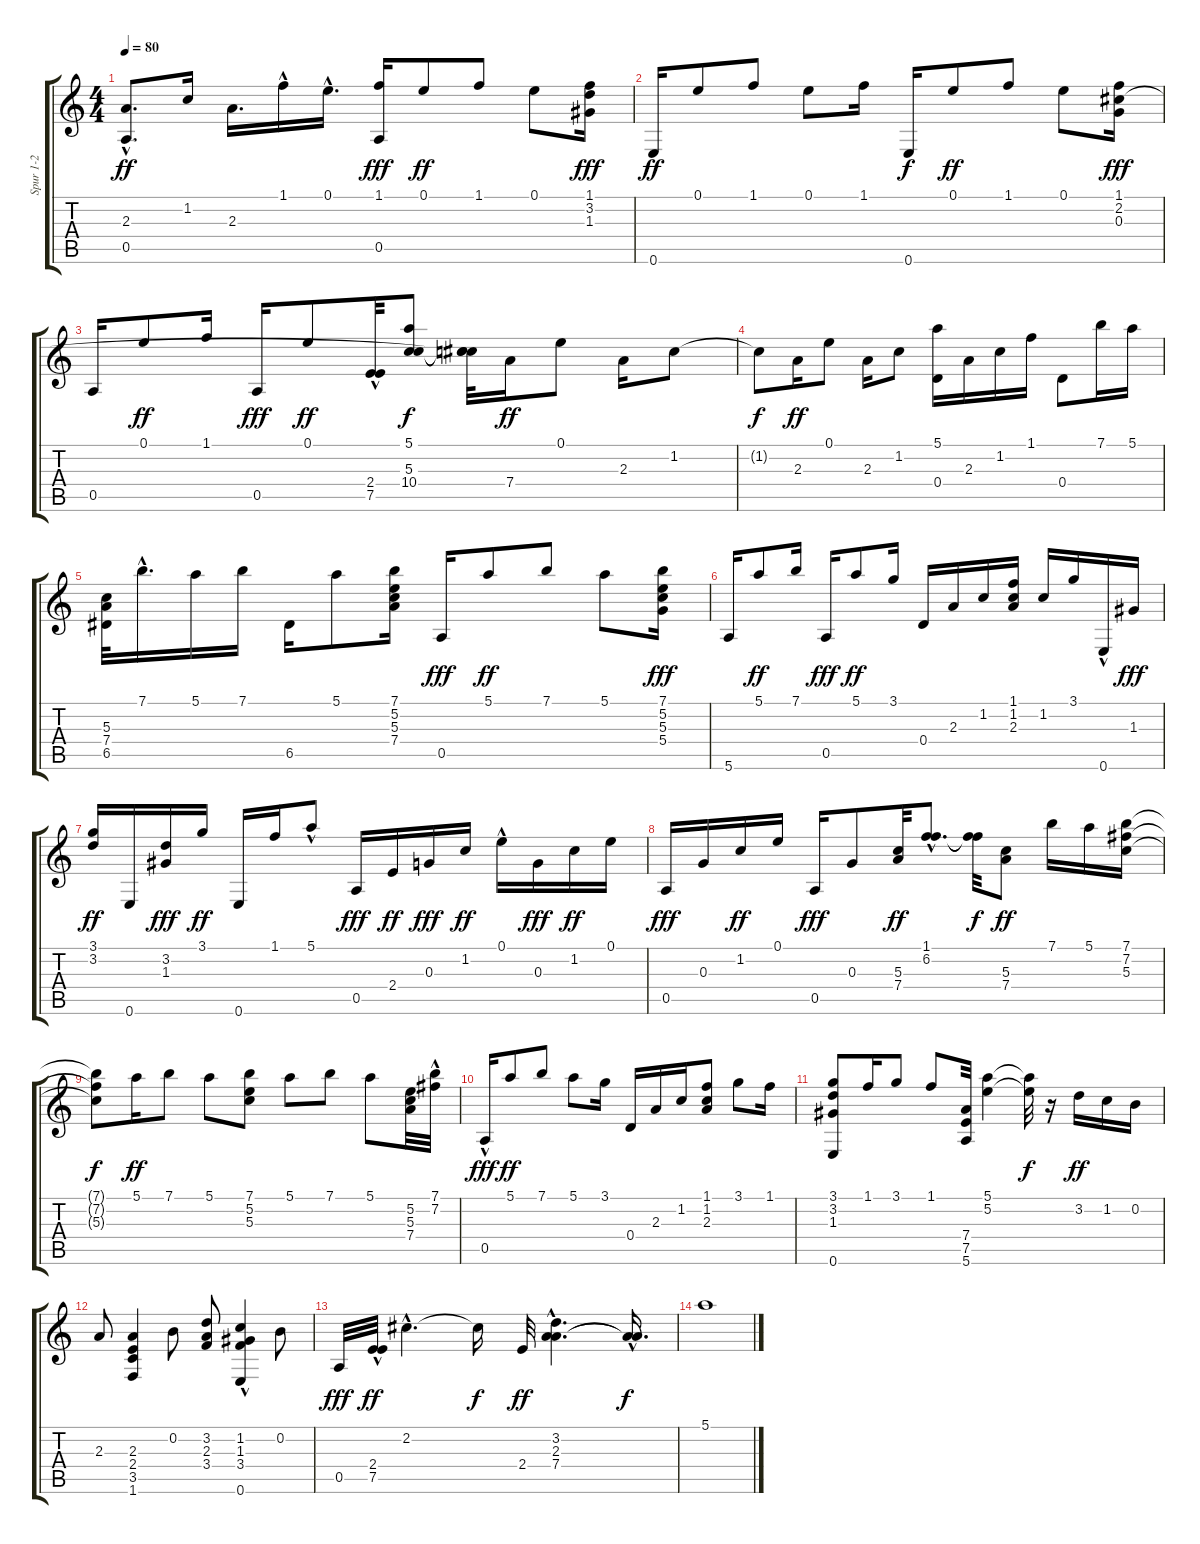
\track ("Spur 1-2" "Spur 1-2") {instrument acousticguitarnylon}
\staff {score tabs}
\tuning (E4 B3 G3 D3 A2 E2) {hide}
\ts (4 4)
\tempo 80
\clef g2
\ks c
(2.3{hac} 0.5{hac}).8{d dy ff} 1.2.16 2.3.16{d} 1.1{hac}.16 0.1{hac}.16{d} (1.1 0.5).16{dy fff} 0.1.8{dy ff} 1.1.8 0.1.8 (1.1 3.2 1.3).16{dy fff} |
0.6.16{dy ff} 0.1.8 1.1.8 0.1.8 1.1.16 0.6.16{dy f} 0.1.8{dy ff} 1.1.8 0.1.8 (1.1 2.2 0.3).16{dy fff} |
0.5.16 0.1.8{dy ff} 1.1.16 0.5.16{dy fff} 0.1.8{dy ff} (2.4{hac} 7.5{hac}).32 (5.1 5.3 10.4).8{dy f} (2.2{t} 5.3{t} 10.4{t}).32 7.4.16{dy ff} 0.1.8 2.3.16 1.2.8 |
1.2{t}.8{dy f} 2.3.16{dy ff} 0.1.8 2.3.16 1.2.8 (5.1 0.4).16 2.3.16 1.2.16 1.1.16 0.4.8 7.1.16 5.1.16 |
(5.3 7.4 6.5).32 7.1{hac}.16{d} 5.1.16 7.1.16 6.5.16 5.1.8 (7.1 5.2 5.3 7.4).16 0.5.16{dy fff} 5.1.8{dy ff} 7.1.8 5.1.8 (7.1 5.2 5.3 5.4).16{dy fff} |
5.6.16 5.1.8{dy ff} 7.1.16 0.5.16{dy fff} 5.1.8{dy ff} 3.1.16 0.4.16 2.3.16 1.2.16 (1.1 1.2 2.3).16 1.2.16 3.1.16 0.6{hac}.16 1.3.16{dy fff} |
(3.1 3.2).16{dy ff} 0.6.16 (3.2 1.3).16{dy fff} 3.1.16{dy ff} 0.6.16 1.1.16 5.1{hac}.8 0.5.16{dy fff} 2.4.16{dy ff} 0.3.16{dy fff} 1.2.16{dy ff} 0.1{hac}.16 0.3.16{dy fff} 1.2.16{dy ff} 0.1.16 |
0.5.16{dy fff} 0.3.16 1.2.16{dy ff} 0.1.16 0.5.16{dy fff} 0.3.8 (5.3 7.4).32{dy ff} (1.1{hac} 6.2{hac}).8{d} (1.1{t} 6.2{t}).32{dy f} (5.3 7.4).8{dy ff} 7.1.16 5.1.16 (7.1 7.2 5.3).16 |
(7.1{t} 7.2{t} 5.3{t}).8{dy f} 5.1.16{dy ff} 7.1.8 5.1.8 (7.1 5.2 5.3).8 5.1.8 7.1.8 5.1.8 (5.2 5.3 7.4).32 (7.1{hac} 7.2{hac}).32 |
0.5{hac}.16{dy fff} 5.1.8{dy ff} 7.1.8 5.1.8 3.1.16 0.4.16 2.3.16 1.2.16 (1.1 1.2 2.3).8 3.1.8 1.1.16 |
(3.1 3.2 1.3 0.6).8 1.1.16 3.1.8 1.1.8 (7.4 7.5 5.6).32 (5.1 5.2).4 (5.1{t} 5.2{t}).32{dy f} r.16 3.2.16{dy ff} 1.2.16 0.2.16 |
2.3.8 (2.3 2.4 3.5 1.6).4 0.2.8 (3.2 2.3 3.4).8 (1.2 1.3 3.4 0.6{hac}).4 0.2.8 |
0.5.32{dy fff} (2.4{hac} 7.5{hac}).32{dy ff} 2.2{hac}.4{d} 2.2{t}.16{dy f} 2.4.32{dy ff} (3.2{hac} 2.3{hac} 7.4{hac}).4{d} (2.3{hac t} 7.4{hac t}).16{d dy f} |
5.1.1
